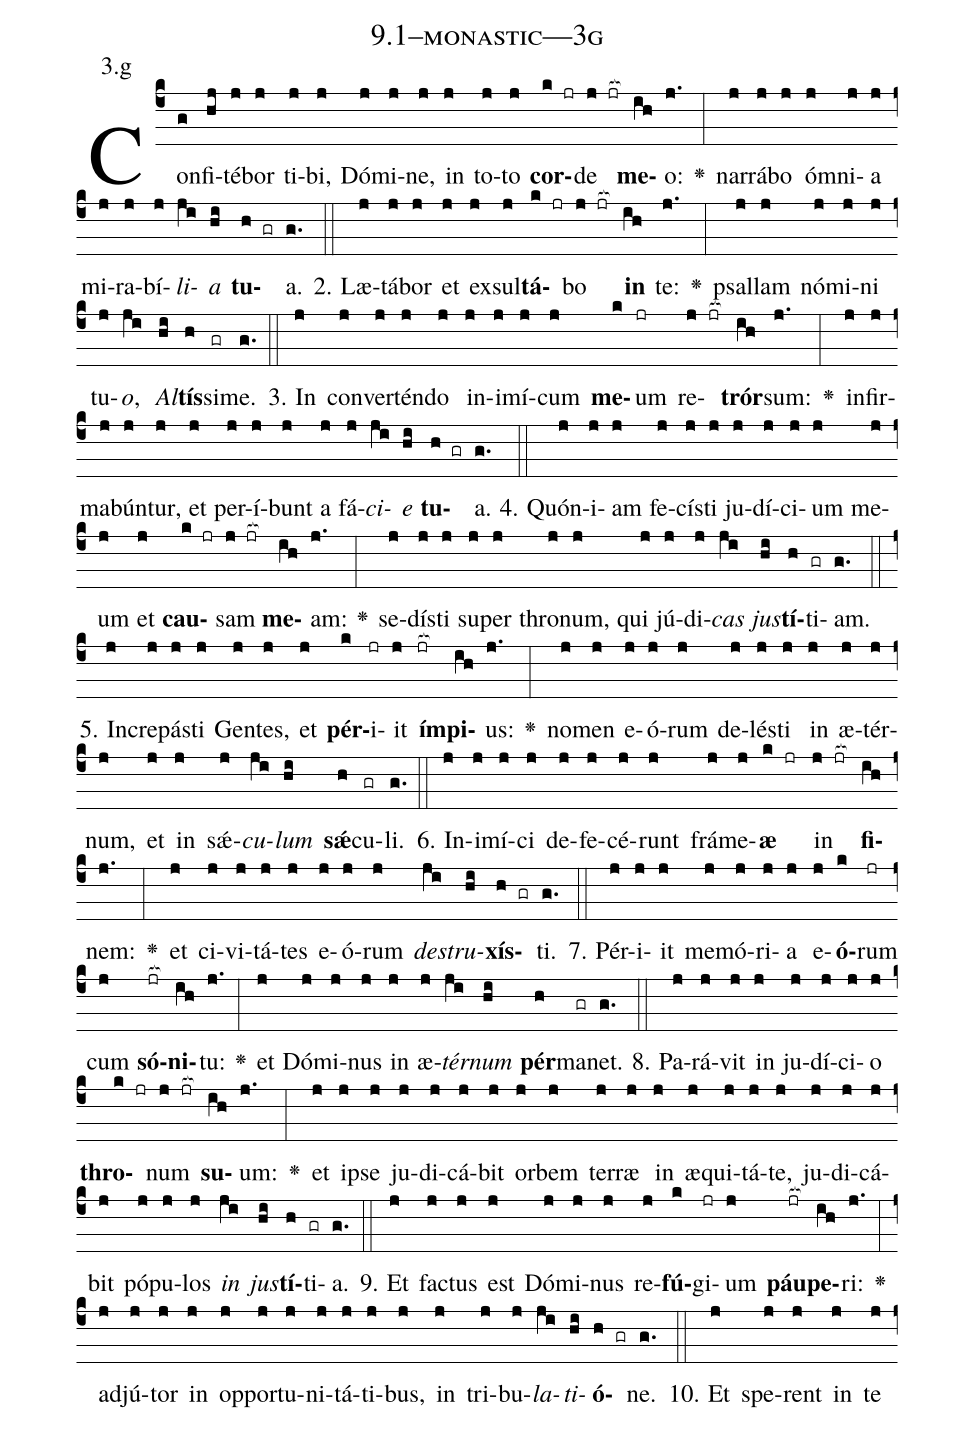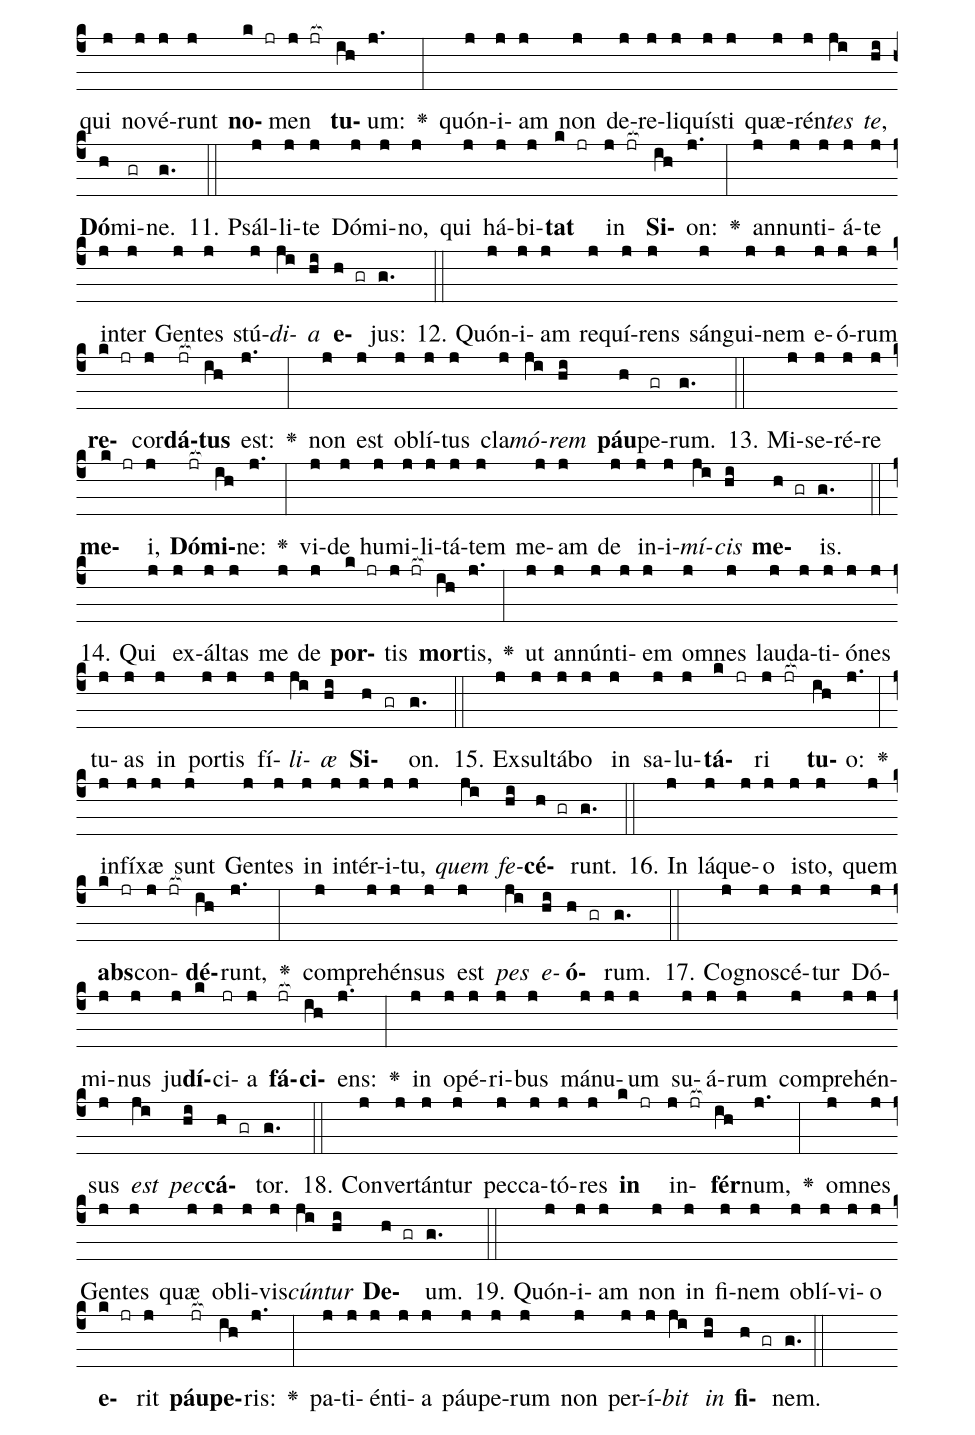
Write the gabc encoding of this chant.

name: 9.1--monastic---3g;
annotation: 3.g;
%%
(c4)Con(g)fi(hj)té(j)bor(j) ti(j)bi,(j) Dó(j)mi(j)ne,(j) in(j) to(j)to(j) <b>cor</b>(k jr)de(j jr[ocb:1{]) <b>me</b>(ih[ocb:0}])o:(j.) <v>\greheightstar</v>(:) nar(j)rá(j)bo(j) óm(j)ni(j)a(j) mi(j)ra(j)bí(j)<i>li</i>(ji)<i>a</i>(hi) <b>tu</b>(h gr)a.(g.) (::)
2. Læ(j)tá(j)bor(j) et(j) ex(j)sul(j)<b>tá</b>(k jr)bo(j jr[ocb:1{]) <b>in</b>(ih[ocb:0}]) te:(j.) <v>\greheightstar</v>(:) psal(j)lam(j) nó(j)mi(j)ni(j) tu(j)<i>o</i>,(ji) <i>Al</i>(hi)<b>tís</b>(h)si(gr)me.(g.) (::)
3. In(j) con(j)ver(j)tén(j)do(j) in(j)i(j)mí(j)cum(j) <b>me</b>(k)um(jr) re(j jr[ocb:1{])<b>trór</b>(ih[ocb:0}])sum:(j.) <v>\greheightstar</v>(:) in(j)fir(j)ma(j)bún(j)tur,(j) et(j) per(j)í(j)bunt(j) a(j) fá(j)<i>ci</i>(ji)<i>e</i>(hi) <b>tu</b>(h gr)a.(g.) (::)
4. Quón(j)i(j)am(j) fe(j)cís(j)ti(j) ju(j)dí(j)ci(j)um(j) me(j)um(j) et(j) <b>cau</b>(k jr)sam(j jr[ocb:1{]) <b>me</b>(ih[ocb:0}])am:(j.) <v>\greheightstar</v>(:) se(j)dís(j)ti(j) su(j)per(j) thro(j)num,(j) qui(j) jú(j)di(j)<i>cas</i>(ji) <i>jus</i>(hi)<b>tí</b>(h)ti(gr)am.(g.) (::)
5. In(j)cre(j)pás(j)ti(j) Gen(j)tes,(j) et(j) <b>pér</b>(k)i(jr)it(j) <b>ím</b>(jr[ocb:1{])<b>pi</b>(ih[ocb:0}])us:(j.) <v>\greheightstar</v>(:) no(j)men(j) e(j)ó(j)rum(j) de(j)lés(j)ti(j) in(j) æ(j)tér(j)num,(j) et(j) in(j) sǽ(j)<i>cu</i>(ji)<i>lum</i>(hi) <b>sǽ</b>(h)cu(gr)li.(g.) (::)
6. In(j)i(j)mí(j)ci(j) de(j)fe(j)cé(j)runt(j) frá(j)me(j)<b>æ</b>(k jr) in(j jr[ocb:1{]) <b>fi</b>(ih[ocb:0}])nem:(j.) <v>\greheightstar</v>(:) et(j) ci(j)vi(j)tá(j)tes(j) e(j)ó(j)rum(j) <i>de</i>(ji)<i>stru</i>(hi)<b>xís</b>(h gr)ti.(g.) (::)
7. Pér(j)i(j)it(j) me(j)mó(j)ri(j)a(j) e(j)<b>ó</b>(k)rum(jr) cum(j) <b>só</b>(jr[ocb:1{])<b>ni</b>(ih[ocb:0}])tu:(j.) <v>\greheightstar</v>(:) et(j) Dó(j)mi(j)nus(j) in(j) æ(j)<i>tér</i>(ji)<i>num</i>(hi) <b>pér</b>(h)ma(gr)net.(g.) (::)
8. Pa(j)rá(j)vit(j) in(j) ju(j)dí(j)ci(j)o(j) <b>thro</b>(k jr)num(j jr[ocb:1{]) <b>su</b>(ih[ocb:0}])um:(j.) <v>\greheightstar</v>(:) et(j) ip(j)se(j) ju(j)di(j)cá(j)bit(j) or(j)bem(j) ter(j)ræ(j) in(j) æ(j)qui(j)tá(j)te,(j) ju(j)di(j)cá(j)bit(j) pó(j)pu(j)los(j) <i>in</i>(ji) <i>jus</i>(hi)<b>tí</b>(h)ti(gr)a.(g.) (::)
9. Et(j) fac(j)tus(j) est(j) Dó(j)mi(j)nus(j) re(j)<b>fú</b>(k)gi(jr)um(j) <b>páu</b>(jr[ocb:1{])<b>pe</b>(ih[ocb:0}])ri:(j.) <v>\greheightstar</v>(:) ad(j)jú(j)tor(j) in(j) op(j)por(j)tu(j)ni(j)tá(j)ti(j)bus,(j) in(j) tri(j)bu(j)<i>la</i>(ji)<i>ti</i>(hi)<b>ó</b>(h gr)ne.(g.) (::)
10. Et(j) spe(j)rent(j) in(j) te(j) qui(j) no(j)vé(j)runt(j) <b>no</b>(k jr)men(j jr[ocb:1{]) <b>tu</b>(ih[ocb:0}])um:(j.) <v>\greheightstar</v>(:) quón(j)i(j)am(j) non(j) de(j)re(j)li(j)quís(j)ti(j) quæ(j)rén(j)<i>tes</i>(ji) <i>te</i>,(hi) <b>Dó</b>(h)mi(gr)ne.(g.) (::)
11. Psál(j)li(j)te(j) Dó(j)mi(j)no,(j) qui(j) há(j)bi(j)<b>tat</b>(k jr) in(j jr[ocb:1{]) <b>Si</b>(ih[ocb:0}])on:(j.) <v>\greheightstar</v>(:) an(j)nun(j)ti(j)á(j)te(j) in(j)ter(j) Gen(j)tes(j) stú(j)<i>di</i>(ji)<i>a</i>(hi) <b>e</b>(h gr)jus:(g.) (::)
12. Quón(j)i(j)am(j) re(j)quí(j)rens(j) sán(j)gui(j)nem(j) e(j)ó(j)rum(j) <b>re</b>(k jr)cor(j)<b>dá</b>(jr[ocb:1{])<b>tus</b>(ih[ocb:0}]) est:(j.) <v>\greheightstar</v>(:) non(j) est(j) ob(j)lí(j)tus(j) cla(j)<i>mó</i>(ji)<i>rem</i>(hi) <b>páu</b>(h)pe(gr)rum.(g.) (::)
13. Mi(j)se(j)ré(j)re(j) <b>me</b>(k jr)i,(j) <b>Dó</b>(jr[ocb:1{])<b>mi</b>(ih[ocb:0}])ne:(j.) <v>\greheightstar</v>(:) vi(j)de(j) hu(j)mi(j)li(j)tá(j)tem(j) me(j)am(j) de(j) in(j)i(j)<i>mí</i>(ji)<i>cis</i>(hi) <b>me</b>(h gr)is.(g.) (::)
14. Qui(j) ex(j)ál(j)tas(j) me(j) de(j) <b>por</b>(k jr)tis(j jr[ocb:1{]) <b>mor</b>(ih[ocb:0}])tis,(j.) <v>\greheightstar</v>(:) ut(j) an(j)nún(j)ti(j)em(j) om(j)nes(j) lau(j)da(j)ti(j)ó(j)nes(j) tu(j)as(j) in(j) por(j)tis(j) fí(j)<i>li</i>(ji)<i>æ</i>(hi) <b>Si</b>(h gr)on.(g.) (::)
15. Ex(j)sul(j)tá(j)bo(j) in(j) sa(j)lu(j)<b>tá</b>(k jr)ri(j jr[ocb:1{]) <b>tu</b>(ih[ocb:0}])o:(j.) <v>\greheightstar</v>(:) in(j)fí(j)xæ(j) sunt(j) Gen(j)tes(j) in(j) in(j)tér(j)i(j)tu,(j) <i>quem</i>(ji) <i>fe</i>(hi)<b>cé</b>(h gr)runt.(g.) (::)
16. In(j) lá(j)que(j)o(j) is(j)to,(j) quem(j) <b>abs</b>(k jr)con(j jr[ocb:1{])<b>dé</b>(ih[ocb:0}])runt,(j.) <v>\greheightstar</v>(:) com(j)pre(j)hén(j)sus(j) est(j) <i>pes</i>(ji) <i>e</i>(hi)<b>ó</b>(h gr)rum.(g.) (::)
17. Co(j)gno(j)scé(j)tur(j) Dó(j)mi(j)nus(j) ju(j)<b>dí</b>(k)ci(jr)a(j) <b>fá</b>(jr[ocb:1{])<b>ci</b>(ih[ocb:0}])ens:(j.) <v>\greheightstar</v>(:) in(j) o(j)pé(j)ri(j)bus(j) má(j)nu(j)um(j) su(j)á(j)rum(j) com(j)pre(j)hén(j)sus(j) <i>est</i>(ji) <i>pec</i>(hi)<b>cá</b>(h gr)tor.(g.) (::)
18. Con(j)ver(j)tán(j)tur(j) pec(j)ca(j)tó(j)res(j) <b>in</b>(k jr) in(j jr[ocb:1{])<b>fér</b>(ih[ocb:0}])num,(j.) <v>\greheightstar</v>(:) om(j)nes(j) Gen(j)tes(j) quæ(j) ob(j)li(j)vis(j)<i>cún</i>(ji)<i>tur</i>(hi) <b>De</b>(h gr)um.(g.) (::)
19. Quón(j)i(j)am(j) non(j) in(j) fi(j)nem(j) ob(j)lí(j)vi(j)o(j) <b>e</b>(k jr)rit(j) <b>páu</b>(jr[ocb:1{])<b>pe</b>(ih[ocb:0}])ris:(j.) <v>\greheightstar</v>(:) pa(j)ti(j)én(j)ti(j)a(j) páu(j)pe(j)rum(j) non(j) per(j)í(j)<i>bit</i>(ji) <i>in</i>(hi) <b>fi</b>(h gr)nem.(g.) (::)
